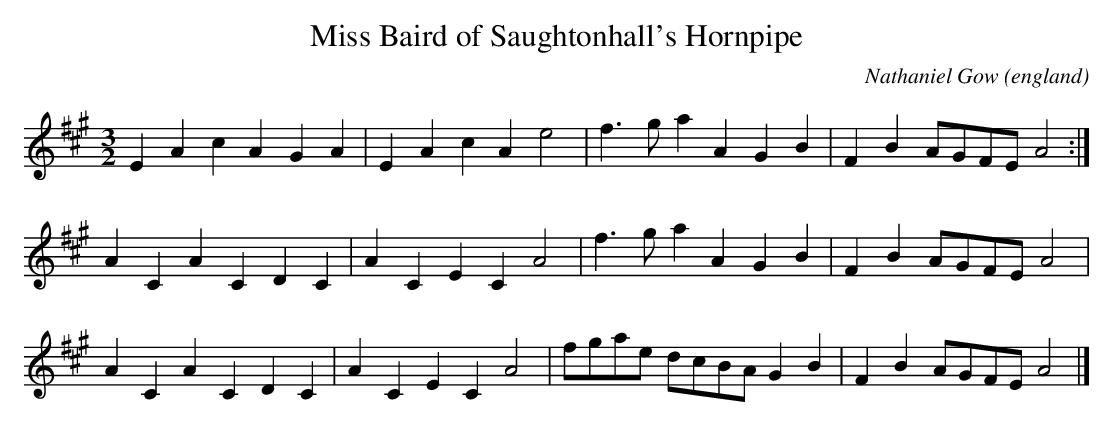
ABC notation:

X:1
T:Miss Baird of Saughtonhall's Hornpipe
O:england
C:Nathaniel Gow
M:3/2
L:1/8
K:A
E2 A2 c2 A2 G2 A2|E2 A2 c2 A2 e4|f3 g a2 A2 G2 B2|F2 B2 AGFE A4:|
A2 C2 A2 C2 D2 C2|A2 C2 E2 C2 A4|f3 g a2 A2 G2 B2|F2 B2 AGFE A4|
A2 C2 A2 C2 D2 C2|A2 C2 E2 C2 A4|fgae dcBA G2 B2|F2 B2 AGFE A4|]
